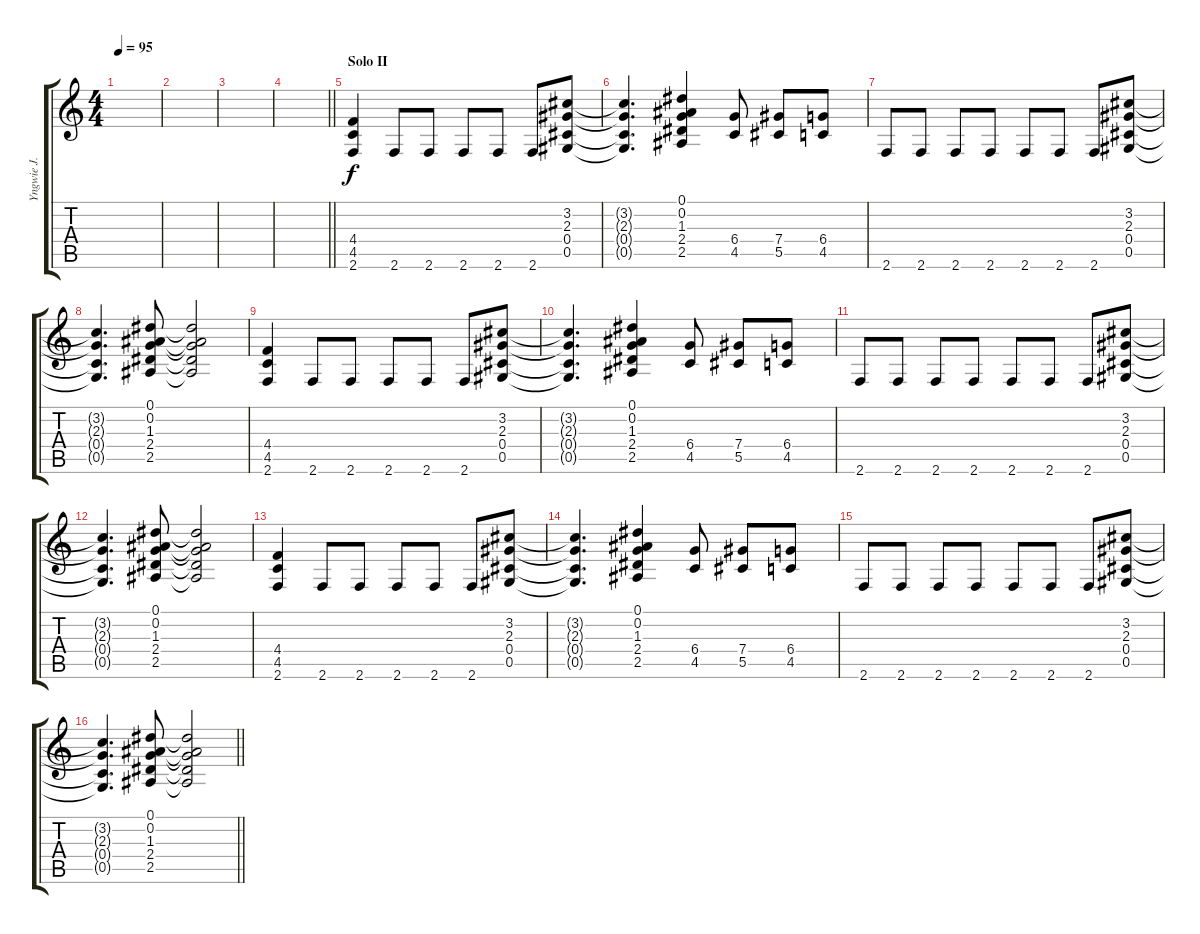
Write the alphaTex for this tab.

\track ("Yngwie J. Malmsteen" "Yngwie J. ") {instrument overdrivenguitar}
\staff {score tabs}
\tuning (Eb4 Bb3 Gb3 Db3 Ab2 Eb2) {hide}
\ts (4 4)
\tempo 95
\clef g2
\ks c
|
|
|
\barLineRight lightlight
|
\section ("" "Solo II")
(4.4 4.5 2.6).4 2.6.8 2.6.8 2.6.8 2.6.8 2.6.8 (3.2 2.3 0.4 0.5).8 |
(3.2{t} 2.3{t} 0.4{t} 0.5{t}).4{d} (0.1 0.2 1.3 2.4 2.5).4 (6.4 4.5).8 (7.4 5.5).8 (6.4 4.5).8 |
2.6.8 2.6.8 2.6.8 2.6.8 2.6.8 2.6.8 2.6.8 (3.2 2.3 0.4 0.5).8 |
(3.2{t} 2.3{t} 0.4{t} 0.5{t}).4{d} (0.1 0.2 1.3 2.4 2.5).8 (0.1{t} 0.2{t} 1.3{t} 2.4{t} 2.5{t}).2 |
(4.4 4.5 2.6).4 2.6.8 2.6.8 2.6.8 2.6.8 2.6.8 (3.2 2.3 0.4 0.5).8 |
(3.2{t} 2.3{t} 0.4{t} 0.5{t}).4{d} (0.1 0.2 1.3 2.4 2.5).4 (6.4 4.5).8 (7.4 5.5).8 (6.4 4.5).8 |
2.6.8 2.6.8 2.6.8 2.6.8 2.6.8 2.6.8 2.6.8 (3.2 2.3 0.4 0.5).8 |
(3.2{t} 2.3{t} 0.4{t} 0.5{t}).4{d} (0.1 0.2 1.3 2.4 2.5).8 (0.1{t} 0.2{t} 1.3{t} 2.4{t} 2.5{t}).2 |
(4.4 4.5 2.6).4 2.6.8 2.6.8 2.6.8 2.6.8 2.6.8 (3.2 2.3 0.4 0.5).8 |
(3.2{t} 2.3{t} 0.4{t} 0.5{t}).4{d} (0.1 0.2 1.3 2.4 2.5).4 (6.4 4.5).8 (7.4 5.5).8 (6.4 4.5).8 |
2.6.8 2.6.8 2.6.8 2.6.8 2.6.8 2.6.8 2.6.8 (3.2 2.3 0.4 0.5).8 |
\barLineRight lightlight
(3.2{t} 2.3{t} 0.4{t} 0.5{t}).4{d} (0.1 0.2 1.3 2.4 2.5).8 (0.1{t} 0.2{t} 1.3{t} 2.4{t} 2.5{t}).2
